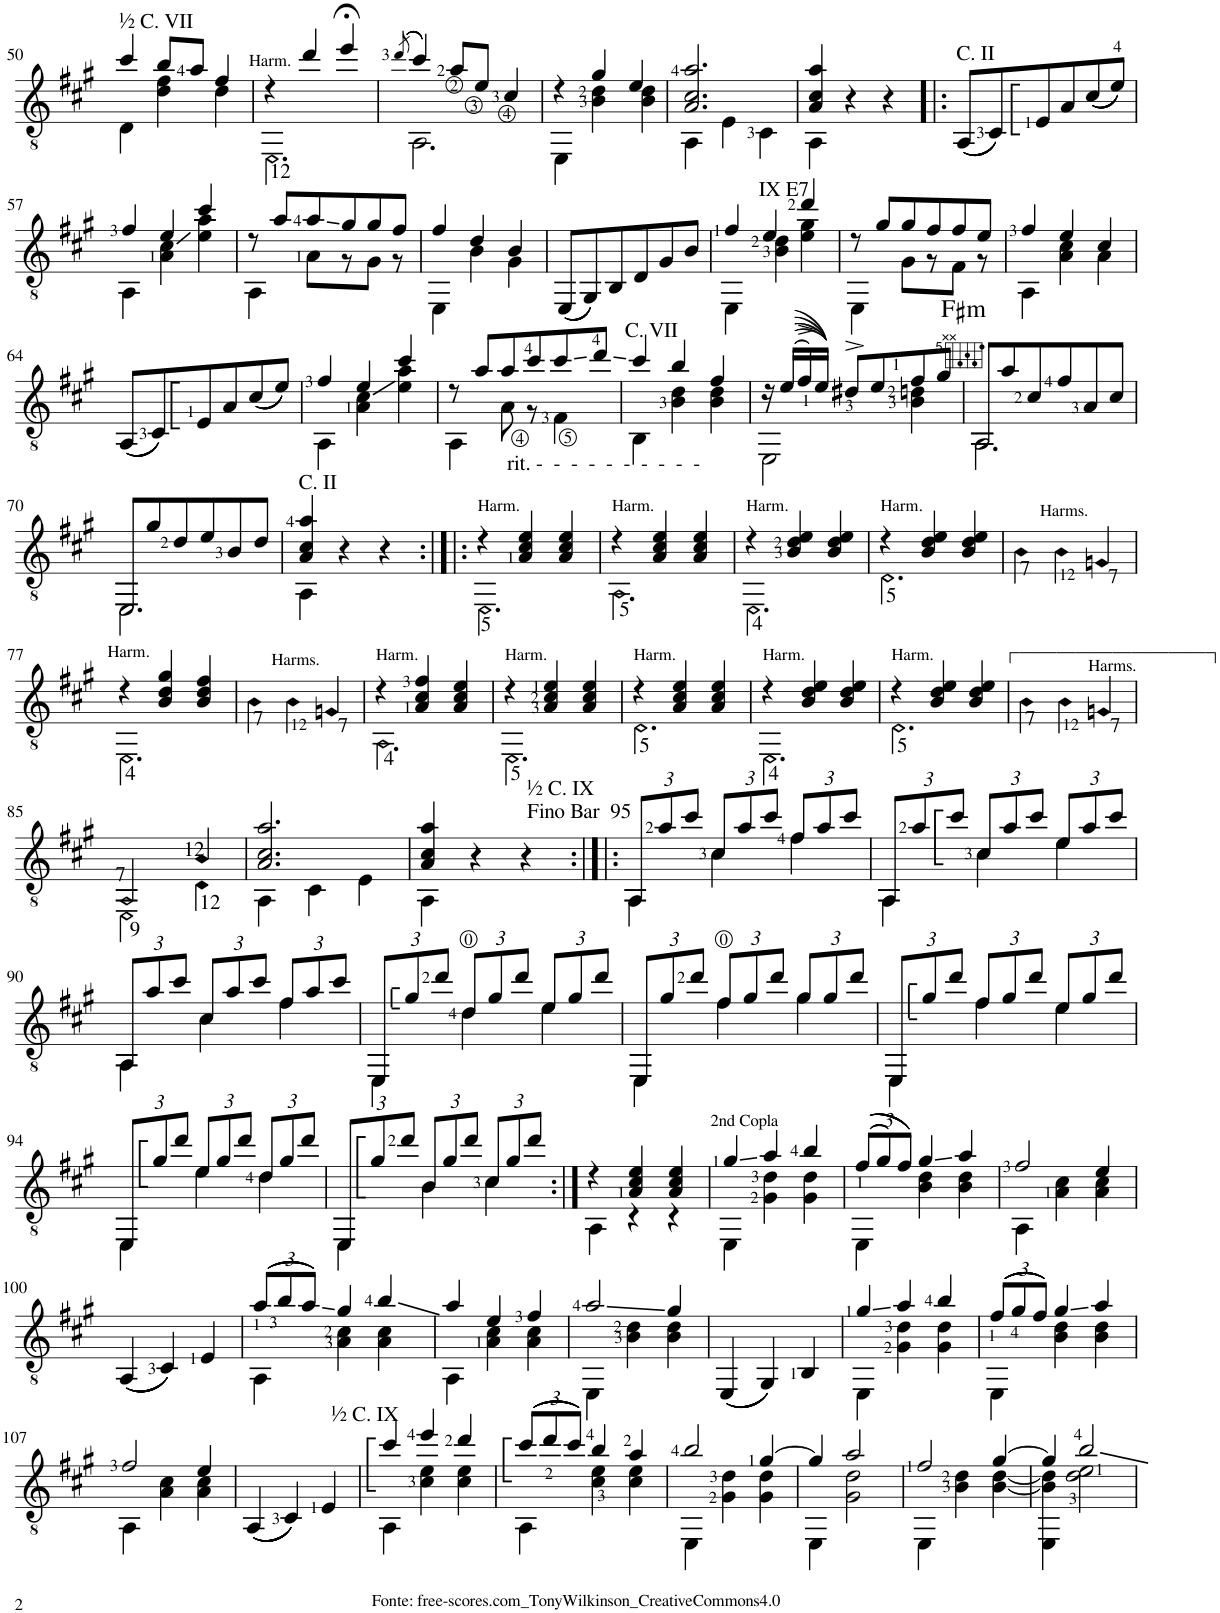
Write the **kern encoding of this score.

**kern	**harte
*part1	*part1
*staff1	*
*I"Guitar	*
*I'Guit.	*
!!LO:PB:g=z
*clefGv2	*
*k[f#c#g#]	*
*M3/4	*
=50	=50
*^	*
!LO:TX:a:t=½ C. VII	!	!
4cc#/	4D\	.
8b/L	4d\ 4f#\	.
8a/J	.	.
4f#/	4d\	.
=51	=51	=51
!LO:TX:a:t=Harm.	!	!
!LO:TX:b:t=12	!	!
4r	2.EE\	.
4dd/	.	.
4ee;</	.	.
=52	=52	=52
((((8qdd/	.	.
4cc#/))))	2.AA\	.
8a/L	.	.
8e/J	.	.
4c#/	.	.
=53	=53	=53
4r	4EE\	.
4g#/	4B\ 4d\	.
4e/	4B\ 4d\	.
=54	=54	=54
2.A/ 2.c#/ 2.a/	4AA\	.
.	4E\	.
.	4C#\	.
=55	=55	=55
4A/ 4c#/ 4a/	4AA\	.
4r	2ryy	.
4r	.	.
*v	*v	*
=56!|:	=56!|:
!LO:TX:a:t=C. II	!
(((((8AA/L	.
8C#/)))))	.
8E/	.
8A/	.
(((((8c#/	.
8e/J)))))	.
!!LO:LB:g=z
=57	=57
*^	*
4f#/	4AA\	.
4e/	4A\ 4c#\	.
4cc#/	4e\ 4a\	.
=58	=58	=58
8r	4AA\	.
8a/L	.	.
8a/	8A\L	.
8g#/	8r	.
8g#/	8G#\J	.
8f#/J	8r	.
=59	=59	=59
4f#/	4EE\	.
4d/	4B\	.
4B/	4G#\	.
*v	*v	*
=60	=60
(((((8EE/L	.
8GG#/)))))	.
8BB/	.
8D/	.
8G#/	.
8B/J	.
=61	=61
*^	*
4f#/	4EE\	.
4e/	4B\ 4d\	.
!LO:TX:a:t=IX E7	!	!
4dd/	4e\ 4g#\	.
=62	=62	=62
8r	4EE\	.
8g#/L	.	.
8g#/	8G#\L	.
8f#/	8r	.
8f#/	8F#\J	.
8e/J	8r	.
=63	=63	=63
4f#/	4AA\	.
4e/	4A\ 4c#\	.
4c#/	4A\	.
*v	*v	*
!!LO:LB:g=z
=64	=64
(((((8AA/L	.
8C#/)))))	.
8E/	.
8A/	.
(((((8c#/	.
8e/J)))))	.
=65	=65
*^	*
4f#/	4AA\	.
4e/	4A\ 4c#\	.
4cc#/	4e\ 4a\	.
=66	=66	=66
8r	4AA\	.
8a/L	.	.
!LO:TX:b:t=rit. -  -  -  -  -  -  -  -  -  -	!	!
8a/	8A\	.
8cc#/	8r	.
8cc#/	4F#\	.
8dd/J	.	.
=67	=67	=67
!LO:TX:a:t=C. VII	!	!
4cc#/	4BB\	.
4b/	4B\ 4d\	.
4f#/	4B\ 4d\	.
=68	=68	=68
16r	2EE\	.
(((((16e/LL	.	.
16f#^/)	.	.
16e/JJ))))	.	.
8d#X^/L	.	.
8e/	.	.
8f#/	4B\ 4dn\	.
8g#/J	.	.
=69	=69	=69
!LO:N:head=open	!	!LO:H:kt=m
8AA/L	2.AA\	F#:min
8a/	.	.
8c#/	.	.
8f#/	.	.
8A/	.	.
8c#/J	.	.
!!LO:LB:g=z	!!
=70	=70	=70
!LO:N:head=open	!	!
8EE/L	2.EE\	.
8g#/	.	.
8d/	.	.
8e/	.	.
8B/	.	.
8d/J	.	.
=71	=71	=71
!LO:TX:a:t=C. II	!	!
4A/ 4c#/ 4a/	4AA\	.
4r	2ryy	.
4r	.	.
=72:|!|:	=72:|!|:	=72:|!|:
!LO:TX:a:t=Harm.	!	!
!LO:TX:b:t=5	!	!
4r	2.EE\	.
4A/ 4c#/ 4e/	.	.
4A/ 4c#/ 4e/	.	.
=73	=73	=73
!LO:TX:a:t=Harm.	!	!
!LO:TX:b:t=5	!	!
4r	2.AA\	.
4A/ 4c#/ 4e/	.	.
4A/ 4c#/ 4e/	.	.
=74	=74	=74
!LO:TX:a:t=Harm.	!	!
!LO:TX:b:t=4	!	!
4r	2.EE\	.
4B/ 4d/ 4e/	.	.
4B/ 4d/ 4e/	.	.
=75	=75	=75
!LO:TX:a:t=Harm.	!	!
!LO:TX:b:t=5	!	!
4r	2.D\	.
4B/ 4d/ 4e/	.	.
4B/ 4d/ 4e/	.	.
*v	*v	*
=76	=76
!LO:TX:a:t=7	!
4B\	.
!LO:TX:a:t=Harms.	!
!LO:TX:a:t=12	!
4B\	.
!LO:TX:a:t=7	!
4Gn/	.
!!LO:LB:g=z
=77	=77
*^	*
!LO:TX:a:t=Harm.	!	!
!LO:TX:b:t=4	!	!
4r	2.EE\	.
4B/ 4d/ 4g#/	.	.
4B/ 4d/ 4f#/	.	.
*v	*v	*
=78	=78
!LO:TX:a:t=7	!
4B\	.
!LO:TX:a:t=Harms.	!
!LO:TX:a:t=12	!
4B\	.
!LO:TX:a:t=7	!
4Gn/	.
=79	=79
*^	*
!LO:TX:a:t=Harm.	!	!
!LO:TX:b:t=4	!	!
4r	2.AA\	.
4A/ 4c#/ 4f#/	.	.
4A/ 4c#/ 4e/	.	.
=80	=80	=80
!LO:TX:a:t=Harm.	!	!
!LO:TX:b:t=5	!	!
4r	2.EE\	.
4A/ 4c#/ 4e/	.	.
4A/ 4c#/ 4e/	.	.
=81	=81	=81
!LO:TX:a:t=Harm.	!	!
!LO:TX:b:t=5	!	!
4r	2.D\	.
4A/ 4c#/ 4e/	.	.
4A/ 4c#/ 4e/	.	.
=82	=82	=82
!LO:TX:a:t=Harm.	!	!
!LO:TX:b:t=4	!	!
4r	2.EE\	.
4B/ 4d/ 4e/	.	.
4B/ 4d/ 4e/	.	.
=83	=83	=83
!LO:TX:a:t=Harm.	!	!
!LO:TX:b:t=5	!	!
4r	2.D\	.
4B/ 4d/ 4e/	.	.
4B/ 4d/ 4e/	.	.
*v	*v	*
=84	=84
!LO:TX:a:t=7	!
!LO:TX:a:t=┌──────────┐	!
4B\	.
!LO:TX:a:t=12	!
!LO:TX:a:t=Harms.	!
4B\	.
!LO:TX:a:t=7	!
4Gn/	.
!!LO:LB:g=z
=85	=85
*^	*
!LO:TX:a:t=7	!	!
!LO:TX:b:t=9	!	!
2AA/	2EE\	.
!LO:TX:a:t=12	!	!
!LO:TX:b:t=12	!	!
4B/	4D\	.
=86	=86	=86
2.A/ 2.c#/ 2.a/	4AA\	.
.	4C#\	.
.	4E\	.
=87	=87	=87
4A/ 4c#/ 4a/	4AA\	.
4r	2ryy	.
4r	.	.
=88:|!|:	=88:|!|:	=88:|!|:
*Xbrackettup	*	*
!LO:TX:a:t=½ C. IX	!	!
!LO:TX:a:t=Fino Bar  95	!	!
12AA/L	4AA\	.
12a/	.	.
12cc#/J	.	.
12c#/L	4c#\	.
12a/	.	.
12cc#/J	.	.
12f#/L	4f#\	.
12a/	.	.
12cc#/J	.	.
=89	=89	=89
12AA/L	4AA\	.
12a/	.	.
12cc#/J	.	.
12c#/L	4c#\	.
12a/	.	.
12cc#/J	.	.
12e/L	4e\	.
12a/	.	.
12cc#/J	.	.
!!LO:LB:g=z	!!
=90	=90	=90
12AA/L	4AA\	.
12a/	.	.
12cc#/J	.	.
12c#/L	4c#\	.
12a/	.	.
12cc#/J	.	.
12f#/L	4f#\	.
12a/	.	.
12cc#/J	.	.
=91	=91	=91
12EE/L	4EE\	.
12g#/	.	.
12dd/J	.	.
12d/L	4d\	.
12g#/	.	.
12dd/J	.	.
12e/L	4e\	.
12g#/	.	.
12dd/J	.	.
=92	=92	=92
12EE/L	4EE\	.
12g#/	.	.
12dd/J	.	.
12f#/L	4f#\	.
12g#/	.	.
12dd/J	.	.
12g#/L	4g#\	.
12g#/	.	.
12dd/J	.	.
=93	=93	=93
12EE/L	4EE\	.
12g#/	.	.
12dd/J	.	.
12f#/L	4f#\	.
12g#/	.	.
12dd/J	.	.
12e/L	4e\	.
12g#/	.	.
12dd/J	.	.
!!LO:LB:g=z	!!
=94	=94	=94
12EE/L	4EE\	.
12g#/	.	.
12dd/J	.	.
12e/L	4e\	.
12g#/	.	.
12dd/J	.	.
12d/L	4d\	.
12g#/	.	.
12dd/J	.	.
=95	=95	=95
12EE/L	4EE\	.
12g#/	.	.
12dd/J	.	.
12B/L	4B\	.
12g#/	.	.
12dd/J	.	.
12c#/L	4c#\	.
12g#/	.	.
12dd/J	.	.
=96:|!	=96:|!	=96:|!
4r	4AA\	.
4A/ 4c#/ 4e/	4r	.
4A/ 4c#/ 4e/	4r	.
=97	=97	=97
!LO:TX:a:t=2nd Copla	!	!
4g#/	4EE\	.
4a/	4G#\ 4d\	.
4b/	4G#\ 4d\	.
=98	=98	=98
(((((((12f#/L	4EE\	.
12g#/))	.	.
12f#/J)))))	.	.
4g#/	4B\ 4d\	.
4a/	4B\ 4d\	.
=99	=99	=99
2f#/	4AA\	.
.	4A\ 4c#\	.
4e/	4A\ 4c#\	.
*v	*v	*
!!LO:LB:g=z
=100	=100
(((((((4AA/	.
4C#/)))))))	.
4E/	.
=101	=101
*^	*
((((((12a/L	4AA\	.
12b/	.	.
12a/J))))))	.	.
4g#/	4A\ 4c#\	.
4b/	4A\ 4c#\	.
=102	=102	=102
4a/	4AA\	.
4e/	4A\ 4c#\	.
4f#/	4A\ 4c#\	.
=103	=103	=103
2a/	4EE\	.
.	4B\ 4d\	.
4g#/	4B\ 4d\	.
*v	*v	*
=104	=104
(((((((4EE/	.
4GG#/)))))))	.
4BB/	.
=105	=105
*^	*
4g#/	4EE\	.
4a/	4G#\ 4d\	.
4b/	4G#\ 4d\	.
=106	=106	=106
(((((((12f#/L	4EE\	.
12g#/	.	.
12f#/J)))))))	.	.
4g#/	4B\ 4d\	.
4a/	4B\ 4d\	.
!!LO:LB:g=z	!!
=107	=107	=107
2f#/	4AA\	.
.	4A\ 4c#\	.
4e/	4A\ 4c#\	.
*v	*v	*
=108	=108
(((((((4AA/	.
4C#/)))))))	.
4E/	.
=109	=109
*^	*
!LO:TX:a:t=½ C. IX	!	!
4cc#/	4AA\	.
4ee/	4c#\ 4e\	.
4dd/	4c#\ 4e\	.
=110	=110	=110
(((((((12cc#/L	4AA\	.
12dd/	.	.
12cc#/J)))))))	.	.
4b/	4c#\ 4e\	.
4a/	4c#\ 4e\	.
=111	=111	=111
2b/	4EE\	.
.	4G#\ 4d\	.
[4g#/	4G#\ 4d\	.
=112	=112	=112
4g#/]	4EE\	.
2a/	2G#\ 2d\	.
=113	=113	=113
2f#/	4EE\	.
.	4B\ 4d\	.
[4g#/	[4B\ [4d\	.
=114	=114	=114
4g#/]	4EE\ 4B\] 4d\]	.
2b/	2d\ 2e\	.
*v	*v	*
=	=
*-	*-
